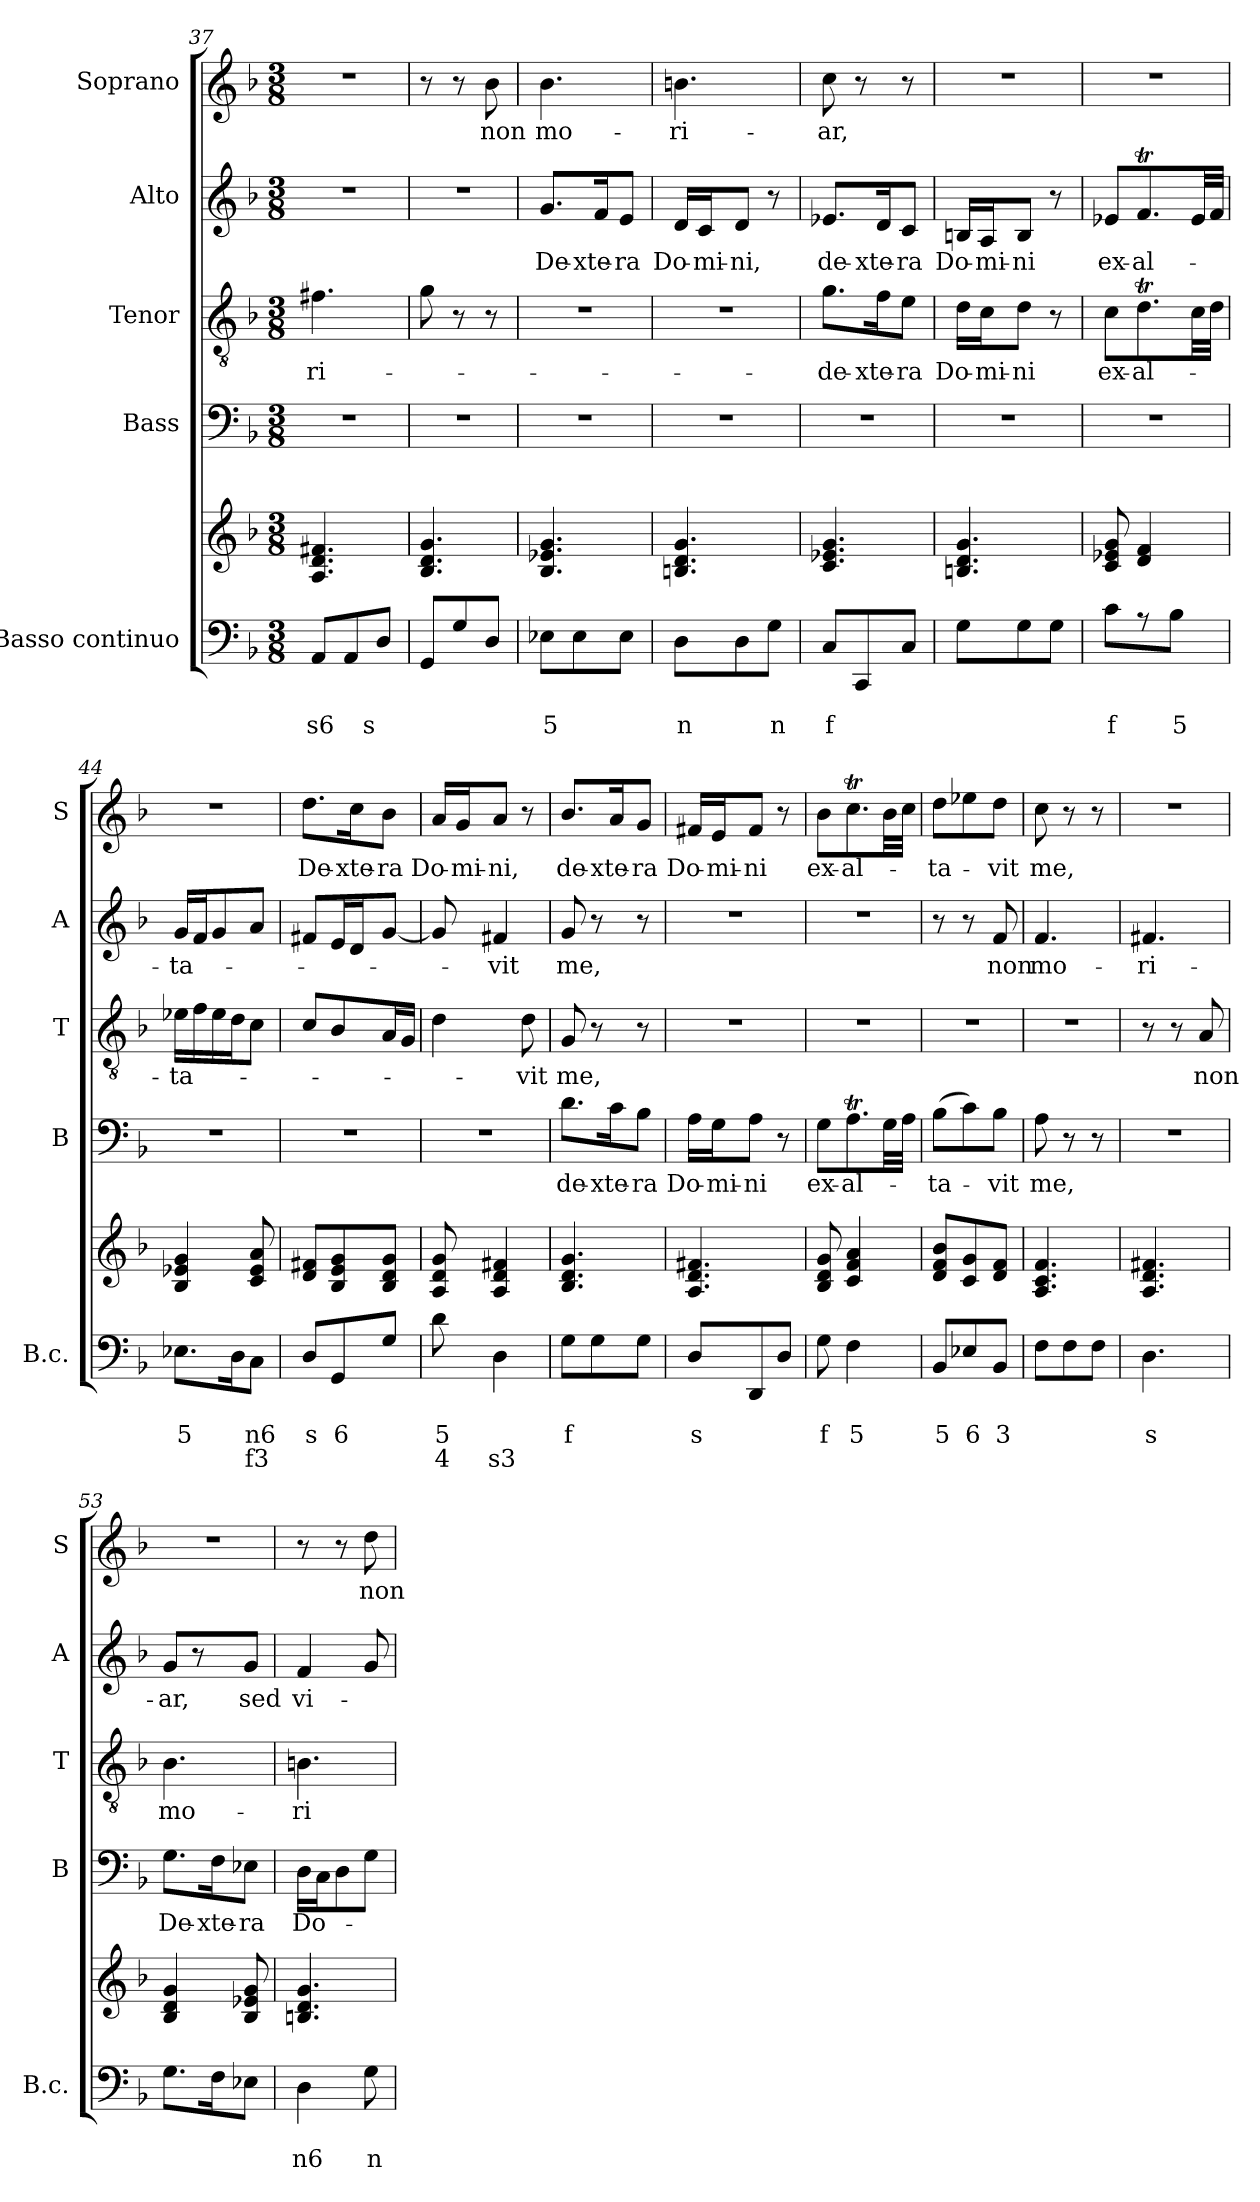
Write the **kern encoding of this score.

**kern	**text	**text	**text	**kern	**kern	**text	**kern	**text	**kern	**text	**kern	**text
*part5	*part5	*part5	*part5	*part5	*part4	*part4	*part3	*part3	*part2	*part2	*part1	*part1
*staff6	*staff6	*staff6	*staff6	*staff5	*staff4	*staff4	*staff3	*staff3	*staff2	*staff2	*staff1	*staff1
*I"Basso continuo	*	*	*	*	*I"Bass	*	*I"Tenor	*	*I"Alto	*	*I"Soprano	*
*I'B.c.	*	*	*	*	*I'B	*	*I'T	*	*I'A	*	*I'S	*
*clefF4	*	*	*	*clefG2	*clefF4	*	*clefGv2	*	*clefG2	*	*clefG2	*
*k[b-]	*	*	*	*k[b-]	*k[b-]	*	*k[b-]	*	*k[b-]	*	*k[b-]	*
*d:	*	*	*	*d:	*d:	*	*d:	*	*d:	*	*d:	*
*M3/8	*	*	*	*M3/8	*M3/8	*	*M3/8	*	*M3/8	*	*M3/8	*
=37	=37	=37	=37	=37	=37	=37	=37	=37	=37	=37	=37	=37
8AA/L	.	s6	.	4.A!/ 4.d!/ 4.f#X!/	4.r	.	4.f#X\	-ri-	4.r	.	4.r	.
8AA/	.	.	.	.	.	.	.	.	.	.	.	.
8D/J	.	s	.	.	.	.	.	.	.	.	.	.
=38	=38	=38	=38	=38	=38	=38	=38	=38	=38	=38	=38	=38
8GG/L	.	.	.	4.B-!/ 4.d!/ 4.g!/	4.r	.	8g\	.	4.r	.	8r	.
8G/	.	.	.	.	.	.	8r	-ar,	.	.	8r	.
8D/J	.	.	.	.	.	.	8r	.	.	.	8b-\	non
=39	=39	=39	=39	=39	=39	=39	=39	=39	=39	=39	=39	=39
8E-X\L	.	5	.	4.B-!/ 4.e-X!/ 4.g!/	4.r	.	4.r	.	8.g/L	De-	4.b-\	mo-
8E-\	.	.	.	.	.	.	.	.	.	.	.	.
.	.	.	.	.	.	.	.	.	16f/k	-xte-	.	.
8E-\J	.	.	.	.	.	.	.	.	8e/J	-ra	.	.
=40	=40	=40	=40	=40	=40	=40	=40	=40	=40	=40	=40	=40
8D\L	.	n	.	4.Bn!/ 4.d!/ 4.g!/	4.r	.	4.r	.	16d/LL	Do-	4.bn\	-ri-
.	.	.	.	.	.	.	.	.	16c/J	-mi-	.	.
8D\	.	.	.	.	.	.	.	.	8d/J	-ni,	.	.
8G\J	.	n	.	.	.	.	.	.	8r	.	.	.
=41	=41	=41	=41	=41	=41	=41	=41	=41	=41	=41	=41	=41
8C/L	.	f	.	4.c!/ 4.e-X!/ 4.g!/	4.r	.	8.g\L	de-	8.e-X/L	de-	8cc\	-ar,
8CC/	.	.	.	.	.	.	.	.	.	.	8r	.
.	.	.	.	.	.	.	16f\k	-xte-	16d/k	-xte-	.	.
8C/J	.	.	.	.	.	.	8e\J	-ra	8c/J	-ra	8r	.
=42	=42	=42	=42	=42	=42	=42	=42	=42	=42	=42	=42	=42
8G\L	.	.	.	4.Bn!/ 4.d!/ 4.g!/	4.r	.	16d\LL	Do-	16Bn/LL	Do-	4.r	.
.	.	.	.	.	.	.	16c\J	-mi-	16A/J	-mi-	.	.
8G\	.	.	.	.	.	.	8d\J	-ni	8B/J	-ni	.	.
8G\J	.	.	.	.	.	.	8r	.	8r	.	.	.
=43	=43	=43	=43	=43	=43	=43	=43	=43	=43	=43	=43	=43
8c\L	.	f	.	8c!/ 8e-X!/ 8g!/	4.r	.	8c\L	ex-	8e-X/L	ex-	4.r	.
8r	.	.	.	4d!/ 4f!/	.	.	8.dT\	-al-	8.fT/	-al-	.	.
8B-\J	.	5	.	.	.	.	.	.	.	.	.	.
.	.	.	.	.	.	.	32c\LL	.	32e-/LL	.	.	.
.	.	.	.	.	.	.	32d\JJJ	.	32f/JJJ	.	.	.
=44	=44	=44	=44	=44	=44	=44	=44	=44	=44	=44	=44	=44
8.E-X\L	.	5	.	4B-!/ 4e-X!/ 4g!/	4.r	.	16e-X\LL	-ta-	16g/LL	-ta-	4.r	.
.	.	.	.	.	.	.	16f\	.	16f/J	.	.	.
.	.	.	.	.	.	.	16e-\	.	8g/	.	.	.
16D\k	.	.	.	.	.	.	16d\J	.	.	.	.	.
8C\J	.	n6	f3	8c!/ 8e-!/ 8a!/	.	.	8c\J	.	8a/J	.	.	.
=45	=45	=45	=45	=45	=45	=45	=45	=45	=45	=45	=45	=45
8D/L	.	s	.	8d!/ 8f#X!/L	4.r	.	8c/L	.	8f#X/L	.	8.dd\L	De-
8GG/	.	6	.	8B-!/ 8e!/ 8g!/	.	.	8B-/	.	16e/L	.	.	.
.	.	.	.	.	.	.	.	.	16d/J	.	16cc\k	-xte-
8G/J	.	.	.	8B-!/ 8d!/ 8g!/J	.	.	16A/L	.	[8g/J	.	8b-\J	-ra
.	.	.	.	.	.	.	16G/JJ	.	.	.	.	.
=46	=46	=46	=46	=46	=46	=46	=46	=46	=46	=46	=46	=46
8d\	.	5	4	8A!/ 8d!/ 8g!/	4.r	.	4d\	.	8g/]	.	16a/LL	Do-
.	.	.	.	.	.	.	.	.	.	.	16g/J	-mi-
4D\	.	.	s3	4A!/ 4d!/ 4f#X!/	.	.	.	.	4f#X/	-vit	8a/J	-ni,
.	.	.	.	.	.	.	8d\	-vit	.	.	8r	.
!!LO:PB:g=z
=47	=47	=47	=47	=47	=47	=47	=47	=47	=47	=47	=47	=47
8G\L	.	f	.	4.B-!/ 4.d!/ 4.g!/	8.d\L	de-	8G/	me,	8g/	me,	8.b-/L	de-
8G\	.	.	.	.	.	.	8r	.	8r	.	.	.
.	.	.	.	.	16c\k	-xte-	.	.	.	.	16a/k	-xte-
8G\J	.	.	.	.	8B-\J	-ra	8r	.	8r	.	8g/J	-ra
=48	=48	=48	=48	=48	=48	=48	=48	=48	=48	=48	=48	=48
8D/L	.	s	.	4.A!/ 4.d!/ 4.f#X!/	16A\LL	Do-	4.r	.	4.r	.	16f#X/LL	Do-
.	.	.	.	.	16G\J	-mi-	.	.	.	.	16e/J	-mi-
8DD/	.	.	.	.	8A\J	-ni	.	.	.	.	8f#/J	-ni
8D/J	.	.	.	.	8r	.	.	.	.	.	8r	.
=49	=49	=49	=49	=49	=49	=49	=49	=49	=49	=49	=49	=49
8G\	.	f	.	8B-!/ 8d!/ 8g!/	8G\L	ex-	4.r	.	4.r	.	8b-\L	ex-
4F\	.	5	.	4c!/ 4f!/ 4a!/	8.At\	-al-	.	.	.	.	8.ccT\	-al-
.	.	.	.	.	32G\LL	.	.	.	.	.	32b-\LL	.
.	.	.	.	.	32A\JJJ	.	.	.	.	.	32cc\JJJ	.
=50	=50	=50	=50	=50	=50	=50	=50	=50	=50	=50	=50	=50
8BB-/L	.	5	.	8d!/ 8f!/ 8b-!/L	(8B-\L	-ta-	4.r	.	8r	.	8dd\L	-ta-
8E-X/	.	6	.	8c!/ 8g!/	8c\)	.	.	.	8r	.	8ee-X\	.
8BB-/J	.	3	.	8d!/ 8f!/J	8B-\J	-vit	.	.	8f/	non	8dd\J	-vit
=51	=51	=51	=51	=51	=51	=51	=51	=51	=51	=51	=51	=51
8F\L	.	.	.	4.A!/ 4.c!/ 4.f!/	8A\	me,	4.r	.	4.f/	mo-	8cc\	me,
8F\	.	.	.	.	8r	.	.	.	.	.	8r	.
8F\J	.	.	.	.	8r	.	.	.	.	.	8r	.
=52	=52	=52	=52	=52	=52	=52	=52	=52	=52	=52	=52	=52
4.D\	.	s	.	4.A!/ 4.d!/ 4.f#X!/	4.r	.	8r	.	4.f#X/	-ri-	4.r	.
.	.	.	.	.	.	.	8r	.	.	.	.	.
.	.	.	.	.	.	.	8A/	non	.	.	.	.
=53	=53	=53	=53	=53	=53	=53	=53	=53	=53	=53	=53	=53
8.G\L	.	.	.	4B-!/ 4d!/ 4g!/	8.G\L	De-	4.B-\	mo-	8g/L	-ar,	4.r	.
.	.	.	.	.	.	.	.	.	8r	.	.	.
16F\k	.	.	.	.	16F\k	-xte-	.	.	.	.	.	.
8E-X\J	.	.	.	8B-!/ 8e-X!/ 8g!/	8E-X\J	-ra	.	.	8g/J	sed	.	.
=54	=54	=54	=54	=54	=54	=54	=54	=54	=54	=54	=54	=54
4D\	.	n6	.	4.Bn!/ 4.d!/ 4.g!/	16D\LL	Do-	4.Bn\	-ri-	4f/	vi-	8r	.
.	.	.	.	.	16C\J	.	.	.	.	.	.	.
.	.	.	.	.	8D\	.	.	.	.	.	8r	.
8G\	.	n	.	.	8G\J	.	.	.	8g/	.	8dd\	non
=	=	=	=	=	=	=	=	=	=	=	=	=
*-	*-	*-	*-	*-	*-	*-	*-	*-	*-	*-	*-	*-
